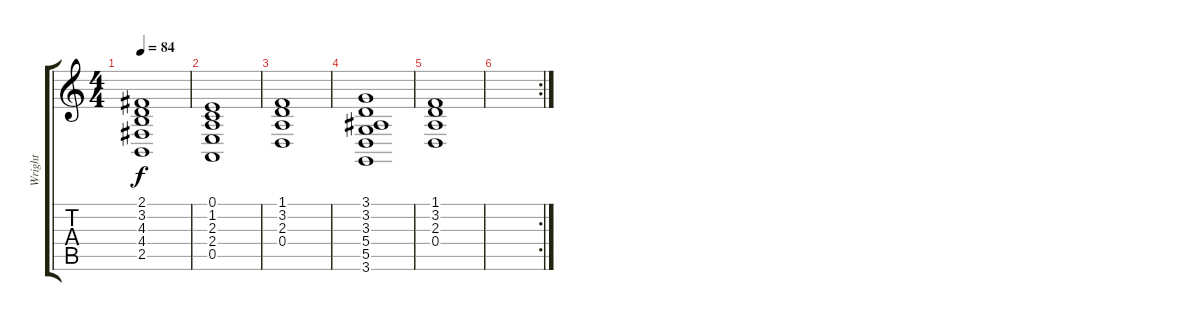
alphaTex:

\track ("Wright" "Wright") {instrument drawbarorgan}
\staff {score tabs}
\tuning (E4 B3 G3 D3 A2 E2) {hide}
\ts (4 4)
\tempo 84
\clef g2
\ks c
(2.1 3.2 4.3 4.4 2.5).1{dy f} |
(0.1 1.2 2.3 2.4 0.5).1 |
(1.1 3.2 2.3 0.4).1 |
(3.1 3.2 3.3 5.4 5.5 3.6).1 |
(1.1 3.2 2.3 0.4).1 |
\rc 2
